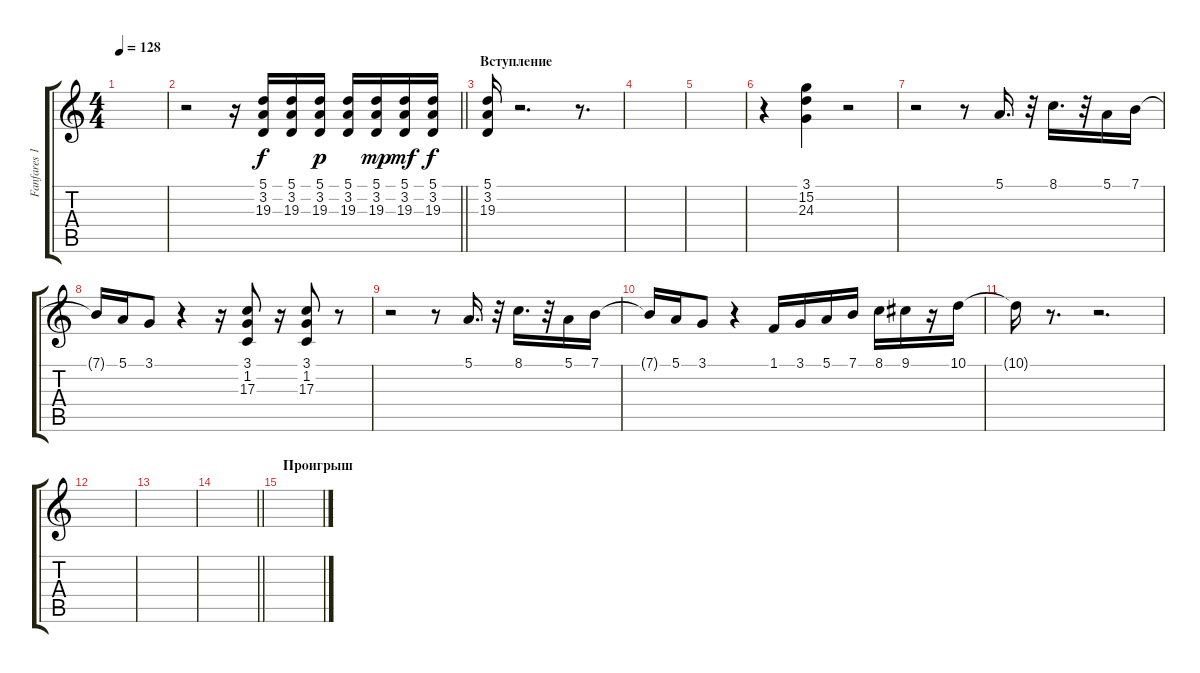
\track ("Fanfares 1 (double)" "Fanfares 1") {instrument churchorgan}
\staff {score tabs}
\tuning (E4 B3 G3 D3 A2 E2) {hide}
\ts (4 4)
\tempo 128
\clef g2
\ks c
|
\barLineRight lightlight
r.2 r.16 (5.1 3.2 19.3).16 (5.1 3.2 19.3).16 (5.1 3.2 19.3).16{dy p} (5.1 3.2 19.3).16 (5.1 3.2 19.3).16{dy mp} (5.1 3.2 19.3).16{dy mf} (5.1 3.2 19.3).16{dy f} |
\section ("" "Вступление")
(5.1 3.2 19.3).16 r.2{d} r.8{d} |
|
|
r.4 (3.1 15.2 24.3).4 r.2 |
r.2 r.8 5.1.16{d} r.32 8.1.16{d} r.32 5.1.16 7.1.16 |
7.1{t}.16 5.1.16 3.1.8 r.4 r.16 (3.1 1.2 17.3).8 r.16 (3.1 1.2 17.3).8 r.8 |
r.2 r.8 5.1.16{d} r.32 8.1.16{d} r.32 5.1.16 7.1.16 |
7.1{t}.16 5.1.16 3.1.8 r.4 1.1.16 3.1.16 5.1.16 7.1.16 8.1.16 9.1.16 r.16 10.1.16 |
10.1{t}.16 r.8{d} r.2{d} |
|
|
\barLineRight lightlight
|
\section ("" "Проигрыш")
